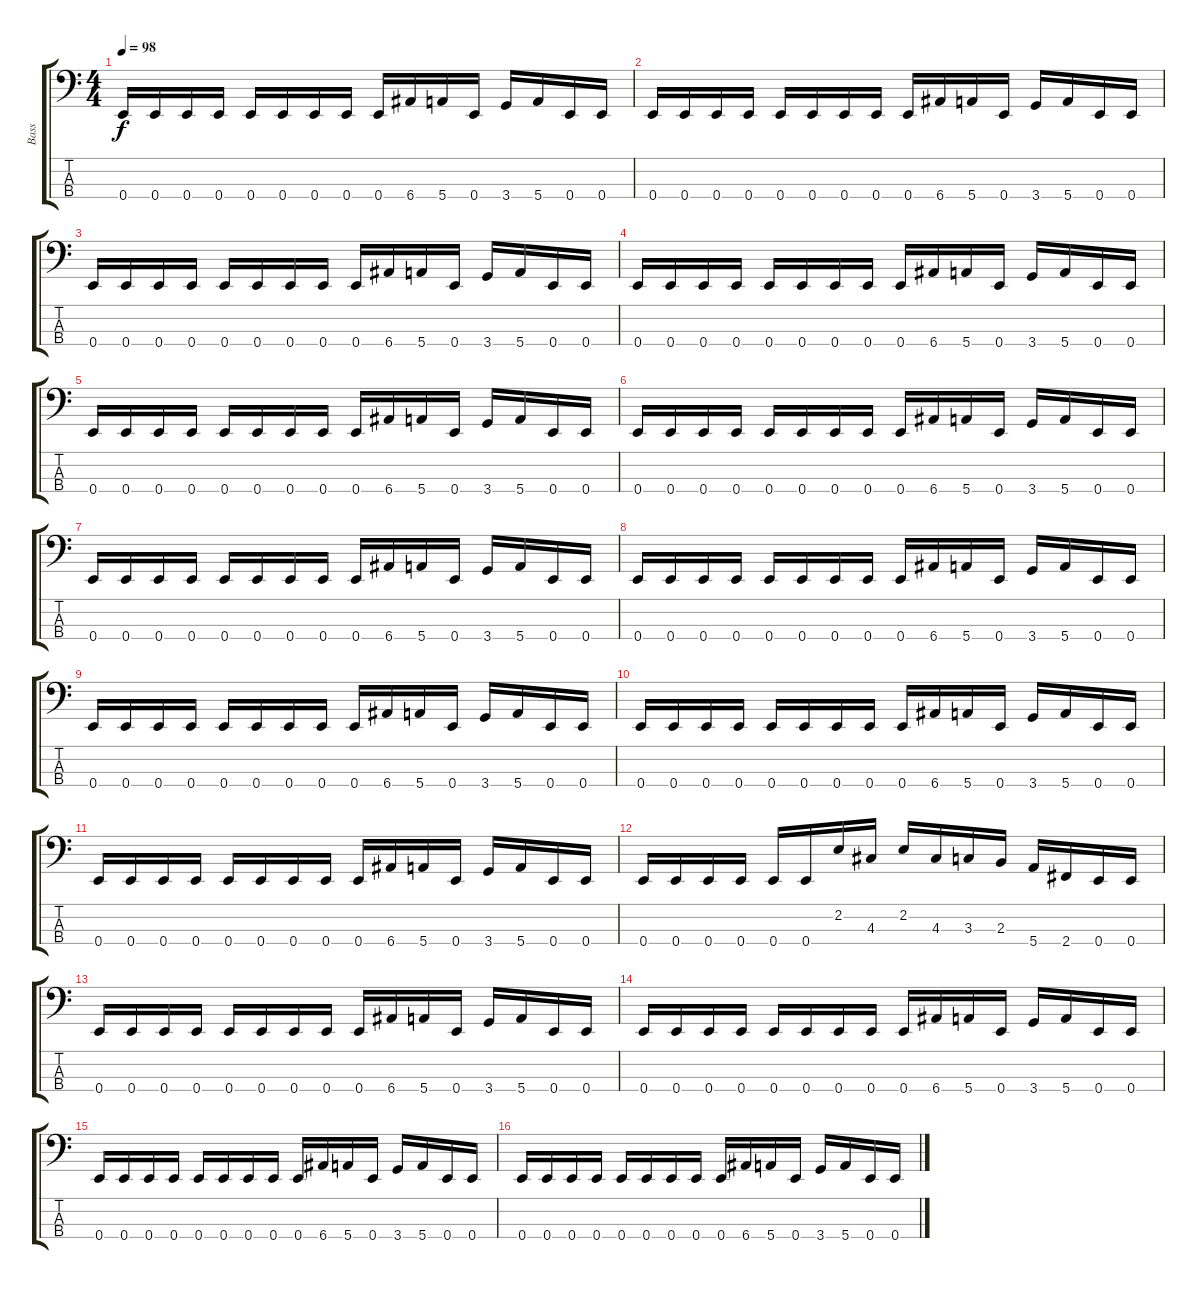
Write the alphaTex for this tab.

\track ("Bass" "Bass") {instrument fretlessbass}
\staff {score tabs}
\tuning (G2 D2 A1 E1) {hide}
\ts (4 4)
\tempo 98
\clef f4
\ks c
0.4.16{dy f} 0.4.16 0.4.16 0.4.16 0.4.16 0.4.16 0.4.16 0.4.16 0.4.16 6.4.16 5.4.16 0.4.16 3.4.16 5.4.16 0.4.16 0.4.16 |
0.4.16 0.4.16 0.4.16 0.4.16 0.4.16 0.4.16 0.4.16 0.4.16 0.4.16 6.4.16 5.4.16 0.4.16 3.4.16 5.4.16 0.4.16 0.4.16 |
0.4.16 0.4.16 0.4.16 0.4.16 0.4.16 0.4.16 0.4.16 0.4.16 0.4.16 6.4.16 5.4.16 0.4.16 3.4.16 5.4.16 0.4.16 0.4.16 |
0.4.16 0.4.16 0.4.16 0.4.16 0.4.16 0.4.16 0.4.16 0.4.16 0.4.16 6.4.16 5.4.16 0.4.16 3.4.16 5.4.16 0.4.16 0.4.16 |
0.4.16 0.4.16 0.4.16 0.4.16 0.4.16 0.4.16 0.4.16 0.4.16 0.4.16 6.4.16 5.4.16 0.4.16 3.4.16 5.4.16 0.4.16 0.4.16 |
0.4.16 0.4.16 0.4.16 0.4.16 0.4.16 0.4.16 0.4.16 0.4.16 0.4.16 6.4.16 5.4.16 0.4.16 3.4.16 5.4.16 0.4.16 0.4.16 |
0.4.16 0.4.16 0.4.16 0.4.16 0.4.16 0.4.16 0.4.16 0.4.16 0.4.16 6.4.16 5.4.16 0.4.16 3.4.16 5.4.16 0.4.16 0.4.16 |
0.4.16 0.4.16 0.4.16 0.4.16 0.4.16 0.4.16 0.4.16 0.4.16 0.4.16 6.4.16 5.4.16 0.4.16 3.4.16 5.4.16 0.4.16 0.4.16 |
0.4.16 0.4.16 0.4.16 0.4.16 0.4.16 0.4.16 0.4.16 0.4.16 0.4.16 6.4.16 5.4.16 0.4.16 3.4.16 5.4.16 0.4.16 0.4.16 |
0.4.16 0.4.16 0.4.16 0.4.16 0.4.16 0.4.16 0.4.16 0.4.16 0.4.16 6.4.16 5.4.16 0.4.16 3.4.16 5.4.16 0.4.16 0.4.16 |
0.4.16 0.4.16 0.4.16 0.4.16 0.4.16 0.4.16 0.4.16 0.4.16 0.4.16 6.4.16 5.4.16 0.4.16 3.4.16 5.4.16 0.4.16 0.4.16 |
0.4.16 0.4.16 0.4.16 0.4.16 0.4.16 0.4.16 2.2.16 4.3.16 2.2.16 4.3.16 3.3.16 2.3.16 5.4.16 2.4.16 0.4.16 0.4.16 |
0.4.16 0.4.16 0.4.16 0.4.16 0.4.16 0.4.16 0.4.16 0.4.16 0.4.16 6.4.16 5.4.16 0.4.16 3.4.16 5.4.16 0.4.16 0.4.16 |
0.4.16{volume 11} 0.4.16 0.4.16 0.4.16 0.4.16 0.4.16 0.4.16 0.4.16 0.4.16 6.4.16 5.4.16 0.4.16 3.4.16 5.4.16 0.4.16 0.4.16 |
0.4.16{volume 10} 0.4.16 0.4.16 0.4.16 0.4.16 0.4.16 0.4.16 0.4.16 0.4.16 6.4.16 5.4.16 0.4.16 3.4.16 5.4.16 0.4.16 0.4.16 |
0.4.16{volume 9} 0.4.16 0.4.16 0.4.16 0.4.16 0.4.16 0.4.16 0.4.16 0.4.16 6.4.16 5.4.16 0.4.16 3.4.16 5.4.16 0.4.16 0.4.16
